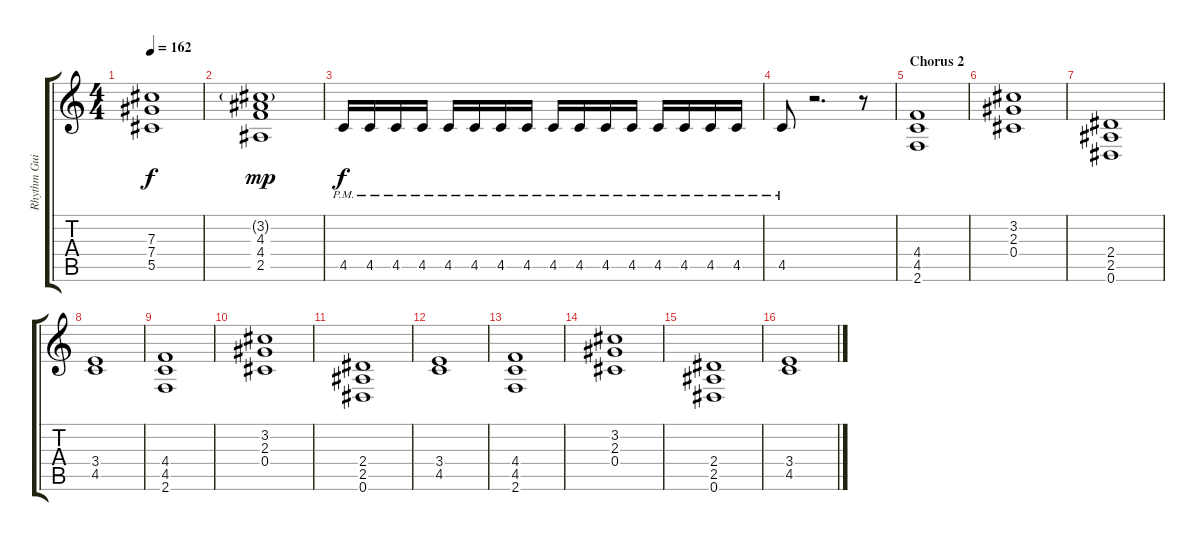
\track ("Rhythm Guitar" "Rhythm Gui") {instrument distortionguitar}
\staff {score tabs}
\tuning (Eb4 Bb3 Gb3 Db3 Ab2 Eb2) {hide}
\ts (4 4)
\tempo 162
\clef g2
\ks c
(7.3 7.4 5.5).1{dy f} |
(3.2{g} 4.3 4.4 2.5).1{dy mp} |
4.5{pm}.16{dy f} 4.5{pm}.16 4.5{pm}.16 4.5{pm}.16 4.5{pm}.16 4.5{pm}.16 4.5{pm}.16 4.5{pm}.16 4.5{pm}.16 4.5{pm}.16 4.5{pm}.16 4.5{pm}.16 4.5{pm}.16 4.5{pm}.16 4.5{pm}.16 4.5{pm}.16 |
4.5{pm}.8 r.2{d} r.8 |
\section ("" "Chorus 2")
(4.4 4.5 2.6).1 |
(3.2 2.3 0.4).1 |
(2.4 2.5 0.6).1 |
(3.4 4.5).1 |
(4.4 4.5 2.6).1 |
(3.2 2.3 0.4).1 |
(2.4 2.5 0.6).1 |
(3.4 4.5).1 |
(4.4 4.5 2.6).1 |
(3.2 2.3 0.4).1 |
(2.4 2.5 0.6).1 |
(3.4 4.5).1
